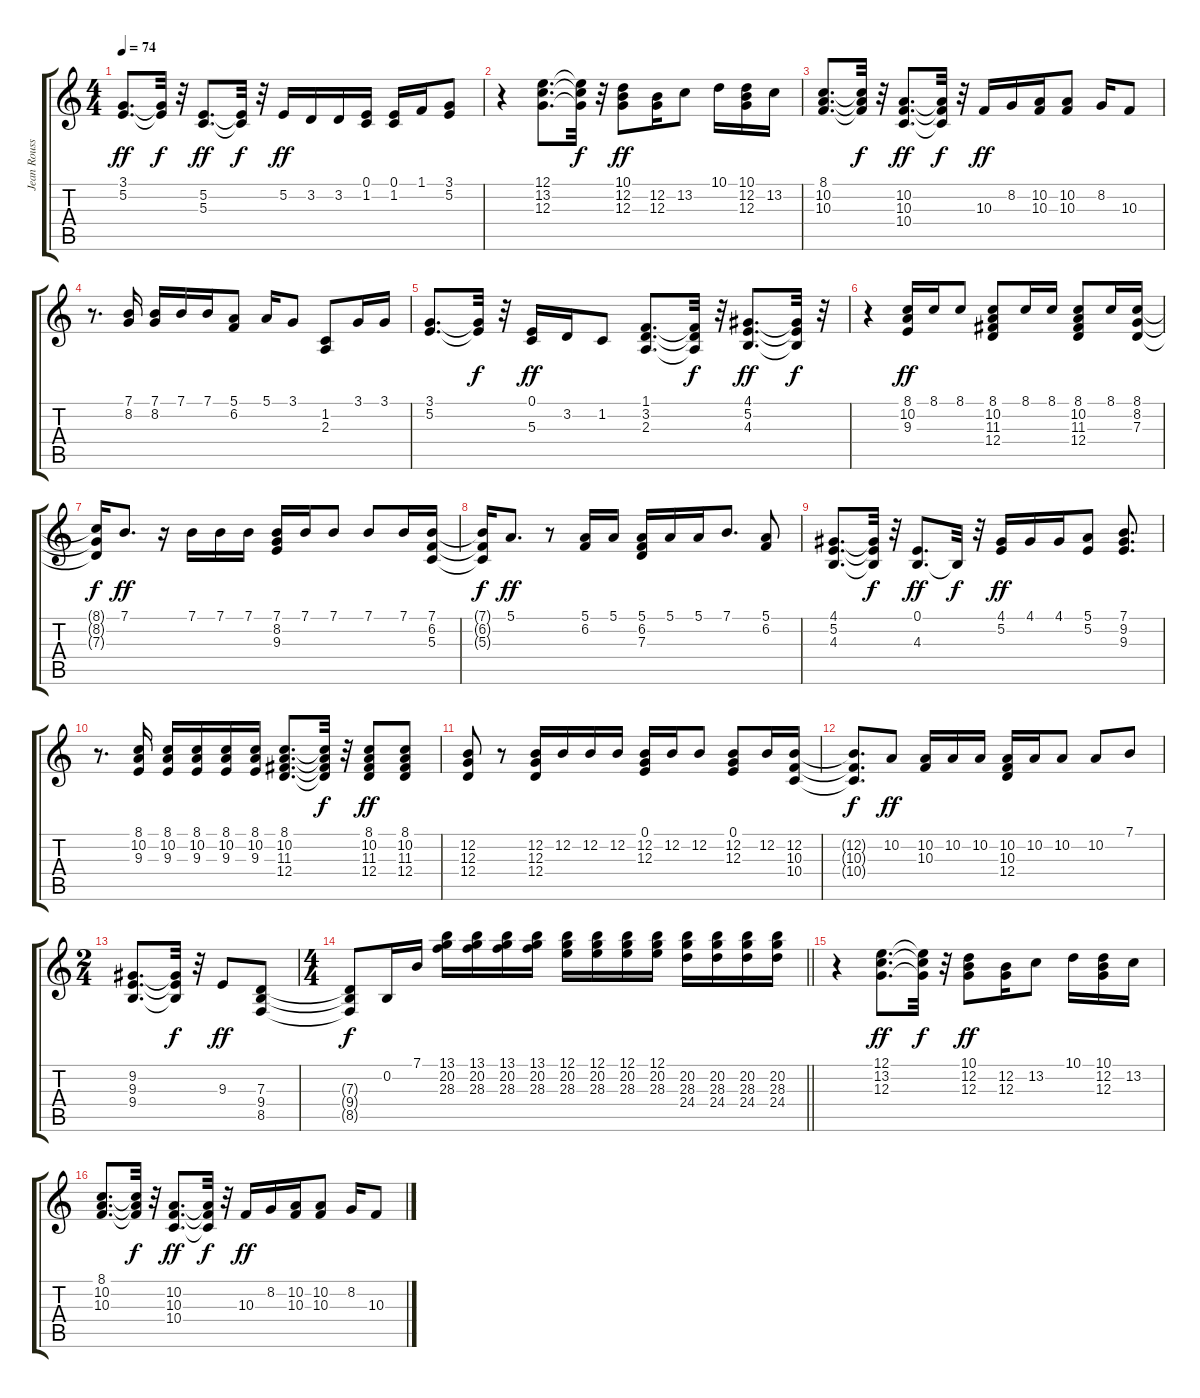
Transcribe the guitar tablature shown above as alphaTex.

\track ("Jean Roussel" "Jean Rouss") {instrument electricgrandpiano}
\staff {score tabs}
\tuning (E4 B3 G3 D3 A2 E2) {hide}
\ts (4 4)
\tempo 74
\clef g2
\ks c
(3.1 5.2).8{d dy ff} (3.1{t} 5.2{t}).32{dy f} r.32 (5.2 5.3).8{d dy ff} (5.2{t} 5.3{t}).32{dy f} r.32 5.2.16{dy ff} 3.2.16 3.2.16 (0.1 1.2).16 (0.1 1.2).16 1.1.16 (3.1 5.2).8 |
r.4 (12.1 13.2 12.3).8{d} (12.1{t} 13.2{t} 12.3{t}).32{dy f} r.32 (10.1 12.2 12.3).8{dy ff} (12.2 12.3).16 13.2.8 10.1.16 (10.1 12.2 12.3).16 13.2.16 |
(8.1 10.2 10.3).8{d} (8.1{t} 10.2{t} 10.3{t}).32{dy f} r.32 (10.2 10.3 10.4).8{d dy ff} (10.2{t} 10.3{t} 10.4{t}).32{dy f} r.32 10.3.16{dy ff} 8.2.16 (10.2 10.3).16 (10.2 10.3).8 8.2.16 10.3.8 |
r.8{d} (7.1 8.2).16 (7.1 8.2).16 7.1.16 7.1.16 (5.1 6.2).8 5.1.16 3.1.8 (1.2 2.3).8 3.1.16 3.1.16 |
(3.1 5.2).8{d} (3.1{t} 5.2{t}).32{dy f} r.32 (0.1 5.3).16{dy ff} 3.2.16 1.2.8 (1.1 3.2 2.3).8{d} (1.1{t} 3.2{t} 2.3{t}).32{dy f} r.32 (4.1 5.2 4.3).8{d dy ff} (4.1{t} 5.2{t} 4.3{t}).32{dy f} r.32 |
r.4 (8.1 10.2 9.3).16{dy ff} 8.1.16 8.1.8 (8.1 10.2 11.3 12.4).8 8.1.16 8.1.16 (8.1 10.2 11.3 12.4).8 8.1.16 (8.1 8.2 7.3).16 |
(8.1{t} 8.2{t} 7.3{t}).16{dy f} 7.1.8{d dy ff} r.16 7.1.16 7.1.16 7.1.16 (7.1 8.2 9.3).16 7.1.16 7.1.8 7.1.8 7.1.16 (7.1 6.2 5.3).16 |
(7.1{t} 6.2{t} 5.3{t}).16{dy f} 5.1.8{d dy ff} r.8 (5.1 6.2).16 5.1.16 (5.1 6.2 7.3).16 5.1.16 5.1.16 7.1.8{d} (5.1 6.2).8 |
(4.1 5.2 4.3).8{d} (4.1{t} 5.2{t} 4.3{t}).32{dy f} r.32 (0.1 4.3).8{d dy ff} 4.3{t}.32{dy f} r.32 (4.1 5.2).16{dy ff} 4.1.16 4.1.16 (5.1 5.2).8 (7.1 9.2 9.3).8{d} |
r.8{d} (8.1 10.2 9.3).16 (8.1 10.2 9.3).16 (8.1 10.2 9.3).16 (8.1 10.2 9.3).16 (8.1 10.2 9.3).16 (8.1 10.2 11.3 12.4).8{d} (8.1{t} 10.2{t} 11.3{t} 12.4{t}).32{dy f} r.32 (8.1 10.2 11.3 12.4).8{dy ff} (8.1 10.2 11.3 12.4).8 |
(12.2 12.3 12.4).8 r.8 (12.2 12.3 12.4).16 12.2.16 12.2.16 12.2.16 (0.1 12.2 12.3).16 12.2.16 12.2.8 (0.1 12.2 12.3).8 12.2.16 (12.2 10.3 10.4).16 |
(12.2{t} 10.3{t} 10.4{t}).8{d dy f} 10.2.8{dy ff} (10.2 10.3).16 10.2.16 10.2.16 (10.2 10.3 12.4).16 10.2.16 10.2.8 10.2.8 7.1.8 |
\ts (2 4)
(9.2 9.3 9.4).8{d} (9.2{t} 9.3{t} 9.4{t}).32{dy f} r.32 9.3.8{dy ff} (7.3 9.4 8.5).8 |
\ts (4 4)
\barLineRight lightlight
(7.3{t} 9.4{t} 8.5{t}).8{dy f} 0.2.16 7.1.16 (13.1 20.2 28.3).16 (13.1 20.2 28.3).16 (13.1 20.2 28.3).16 (13.1 20.2 28.3).16 (12.1 20.2 28.3).16 (12.1 20.2 28.3).16 (12.1 20.2 28.3).16 (12.1 20.2 28.3).16 (20.2 28.3 24.4).16 (20.2 28.3 24.4).16 (20.2 28.3 24.4).16 (20.2 28.3 24.4).16 |
r.4 (12.1 13.2 12.3).8{d dy ff} (12.1{t} 13.2{t} 12.3{t}).32{dy f} r.32 (10.1 12.2 12.3).8{dy ff} (12.2 12.3).16 13.2.8 10.1.16 (10.1 12.2 12.3).16 13.2.16 |
(8.1 10.2 10.3).8{d} (8.1{t} 10.2{t} 10.3{t}).32{dy f} r.32 (10.2 10.3 10.4).8{d dy ff} (10.2{t} 10.3{t} 10.4{t}).32{dy f} r.32 10.3.16{dy ff} 8.2.16 (10.2 10.3).16 (10.2 10.3).8 8.2.16 10.3.8
